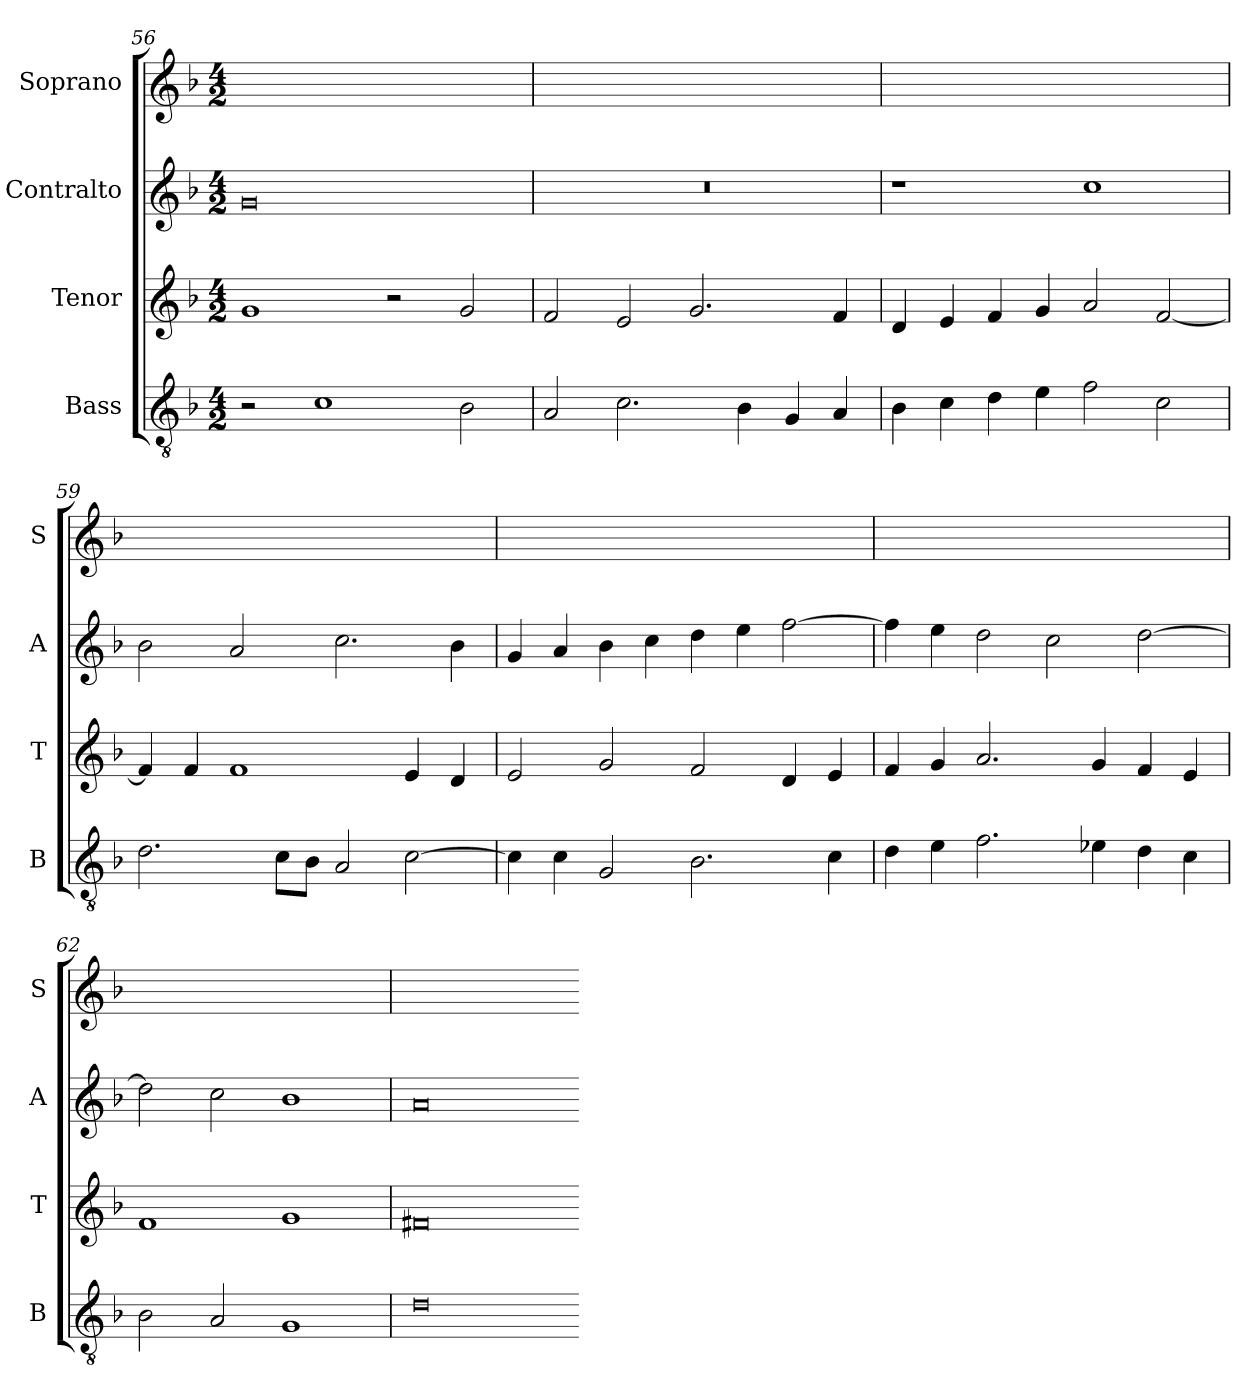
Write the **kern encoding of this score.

**kern	**kern	**kern	**kern
*part4	*part3	*part2	*part1
*staff4	*staff3	*staff2	*staff1
*I"Bass	*I"Tenor	*I"Contralto	*I"Soprano
*I'B	*I'T	*I'A	*I'S
*clefGv2	*clefG2	*clefG2	*clefG2
*k[b-]	*k[b-]	*k[b-]	*k[b-]
*G:dor	*G:dor	*G:dor	*G:dor
*M4/2	*M4/2	*M4/2	*M4/2
=56	=56	=56	=56
2r	1g	0g	0ryy
1c	.	.	.
.	2r	.	.
2B-	2g	.	.
=57	=57	=57	=57
2A	2f	0r	0ryy
2.c	2e	.	.
.	2.g	.	.
4B-	.	.	.
4G	.	.	.
4A	4f	.	.
=58	=58	=58	=58
4B-	4d	1r	0ryy
4c	4e	.	.
4d	4f	.	.
4e	4g	.	.
2f	2a	1cc	.
2c	[2f	.	.
=59	=59	=59	=59
2.d	4f]	2b-	0ryy
.	4f	.	.
.	1f	2a	.
8c\L	.	.	.
8B-\J	.	.	.
2A	.	2.cc	.
[2c	4e	.	.
.	4d	4b-	.
=60	=60	=60	=60
4c]	2e	4g	0ryy
4c	.	4a	.
2G	2g	4b-	.
.	.	4cc	.
2.B-	2f	4dd	.
.	.	4ee	.
.	4d	[2ff	.
4c	4e	.	.
=61	=61	=61	=61
4d	4f	4ff]	0ryy
4e	4g	4ee	.
2.f	2.a	2dd	.
.	.	2cc	.
4e-X	4g	.	.
4d	4f	[2dd	.
4c	4e	.	.
=62	=62	=62	=62
2B-	1f	2dd]	0ryy
2A	.	2cc	.
1G	1g	1b-	.
=63	=63	=63	=63
0d	0f#X	0a	0ryy
=-	=-	=-	=-
*-	*-	*-	*-
